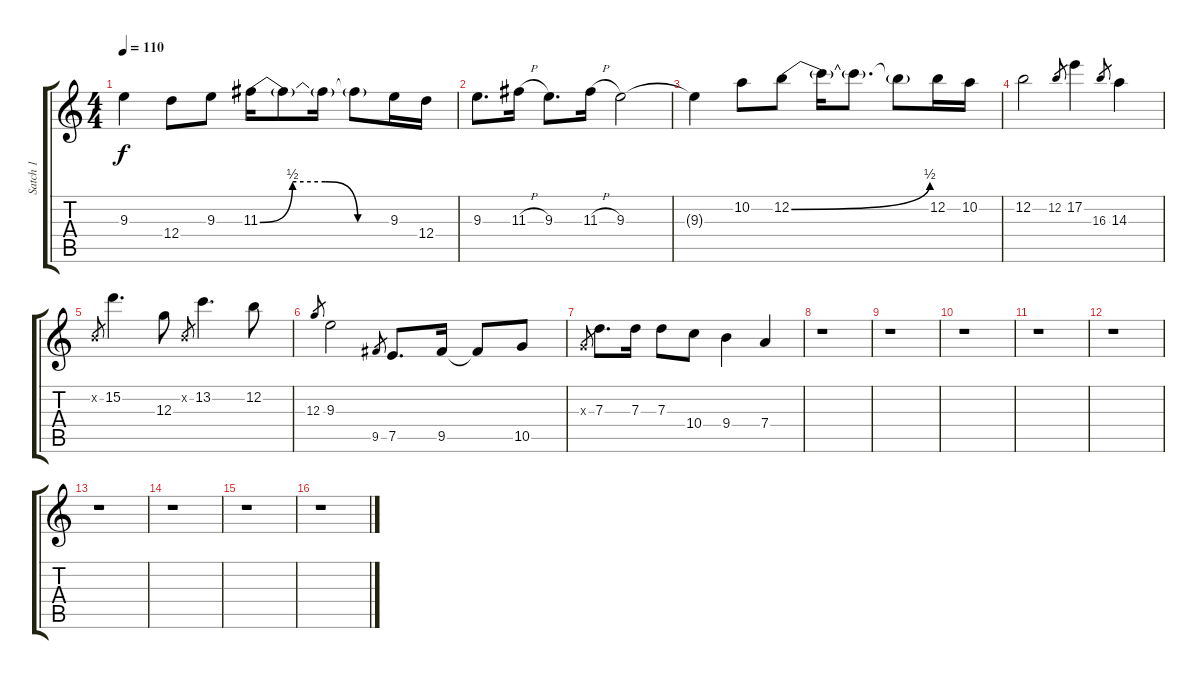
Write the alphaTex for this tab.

\track ("Satch 1" "Satch 1") {instrument overdrivenguitar}
\staff {score tabs}
\tuning (E4 B3 G3 D3 A2 E2) {hide}
\ts (4 4)
\tempo 110
\clef g2
\ks c
9.3{t}.4{dy f} 12.4.8 9.3.8 11.3{be (custom 0 0 15 2 30 2 45 0 60 0)}.16 11.3{t}.8 11.3{t}.16 11.3{t}.8 9.3.16 12.4.16 |
9.3.8{d} 11.3{h}.16 9.3.8{d} 11.3{h}.16 9.3.2 |
9.3{t}.4 10.2.8 12.2{be (bend 0 0 60 2)}.8 12.2{t}.16 12.2{t}.8{d} 12.2{t}.8 12.2.16 10.2.16 |
12.2.2 12.2.8{gr} 17.2.4 16.3.8{gr} 14.3.4 |
0.2{x}.8{gr} 15.2.4{d} 12.3.8 0.2{x}.8{gr} 13.2.4{d} 12.2.8 |
12.3.8{gr} 9.3.2 9.5.8{gr} 7.5.8{d} 9.5.16 9.5{t}.8 10.5.8 |
0.3{x}.8{gr} 7.3.8{d} 7.3.16 7.3.8 10.4.8 9.4.4 7.4.4 |
r.1 |
r.1 |
r.1 |
r.1 |
r.1 |
r.1 |
r.1 |
r.1 |
r.1
